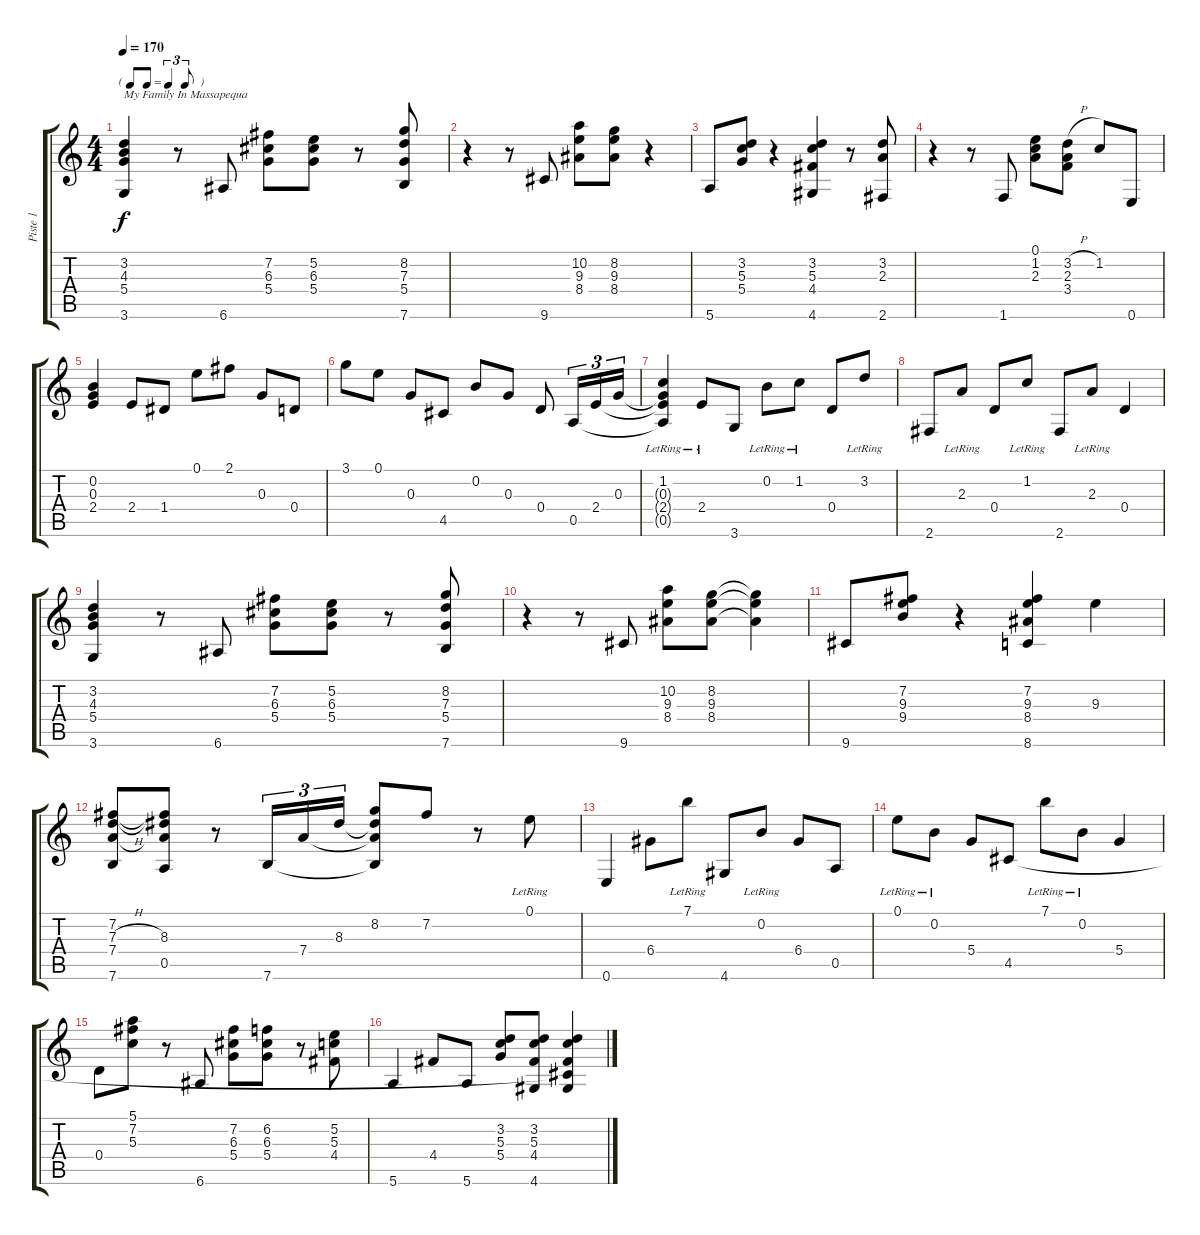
\track ("Piste 1" "Piste 1") {instrument electricguitarjazz}
\staff {score tabs}
\tuning (E4 B3 G3 D3 A2 E2) {hide}
\ts (4 4)
\tf triplet8th
\tempo 170
\clef g2
\ks c
(3.2 4.3 5.4 3.6).4{txt "My Family In Massapequa" dy f instrument electricguitarjazz} r.8 6.6.8 (7.2 6.3 5.4).8 (5.2 6.3 5.4).8 r.8 (8.2 7.3 5.4 7.6).8 |
r.4 r.8 9.6.8 (10.2 9.3 8.4).8 (8.2 9.3 8.4).8 r.4 |
5.6.8 (3.2 5.3 5.4).8 r.4 (3.2 5.3 4.4 4.6).4 r.8 (3.2 2.3 2.6).8 |
r.4 r.8 1.6.8 (0.1 1.2 2.3).8 (3.2{h} 2.3 3.4).8 1.2.8 0.6.8 |
(0.2 0.3 2.4).4 2.4.8 1.4.8 0.1.8 2.1.8 0.3.8 0.4.8 |
3.1.8 0.1.8 0.3.8 4.5.8 0.2.8 0.3.8 0.4.8 0.5.16{tu (3 2)} 2.4.16{tu (3 2)} 0.3.16{tu (3 2)} |
(1.2{lr} 0.3{t} 2.4{t} 0.5{t}).4 2.4{lr}.8 3.6.8 0.2{lr}.8 1.2{lr}.8 0.4.8 3.2{lr}.8 |
2.6.8 2.3{lr}.8 0.4.8 1.2{lr}.8 2.6.8 2.3{lr}.8 0.4.4 |
(3.2 4.3 5.4 3.6).4 r.8 6.6.8 (7.2 6.3 5.4).8 (5.2 6.3 5.4).8 r.8 (8.2 7.3 5.4 7.6).8 |
r.4 r.8 9.6.8 (10.2 9.3 8.4).8 (8.2 9.3 8.4).8 (8.2{t} 9.3{t} 8.4{t}).4 |
9.6.8 (7.2 9.3 9.4).8 r.4 (7.2 9.3 8.4 8.6).4 9.3.4 |
(7.2 7.3{h} 7.4 7.6).8 (7.2{t} 8.3 7.4{t} 0.5).8 r.8 7.6.16{tu (3 2)} 7.4.16{tu (3 2)} 8.3.16{tu (3 2)} (8.2 8.3{t} 7.4{t} 7.6{t}).8 7.2.8 r.8 0.1{lr}.8 |
0.6.4 6.4.8 7.1{lr}.8 4.6.8 0.2{lr}.8 6.4.8 0.5.8 |
0.1{lr}.8 0.2{lr}.8 5.4.8 4.5.8 7.1{lr}.8 0.2{lr}.8 5.4.4 |
0.4.8 (5.1 7.2 5.3).8 r.8 6.6.8 (7.2 6.3 5.4).8 (6.2 6.3 5.4).8 r.8 (5.2 5.3 4.4).8 |
5.6.4 4.4.8 5.6.8 (3.2 5.3 5.4).8 (3.2 5.3 4.4 4.6).8 (3.2{t} 5.3{t} 4.4{t} 4.5{t} 4.6{t}).4
